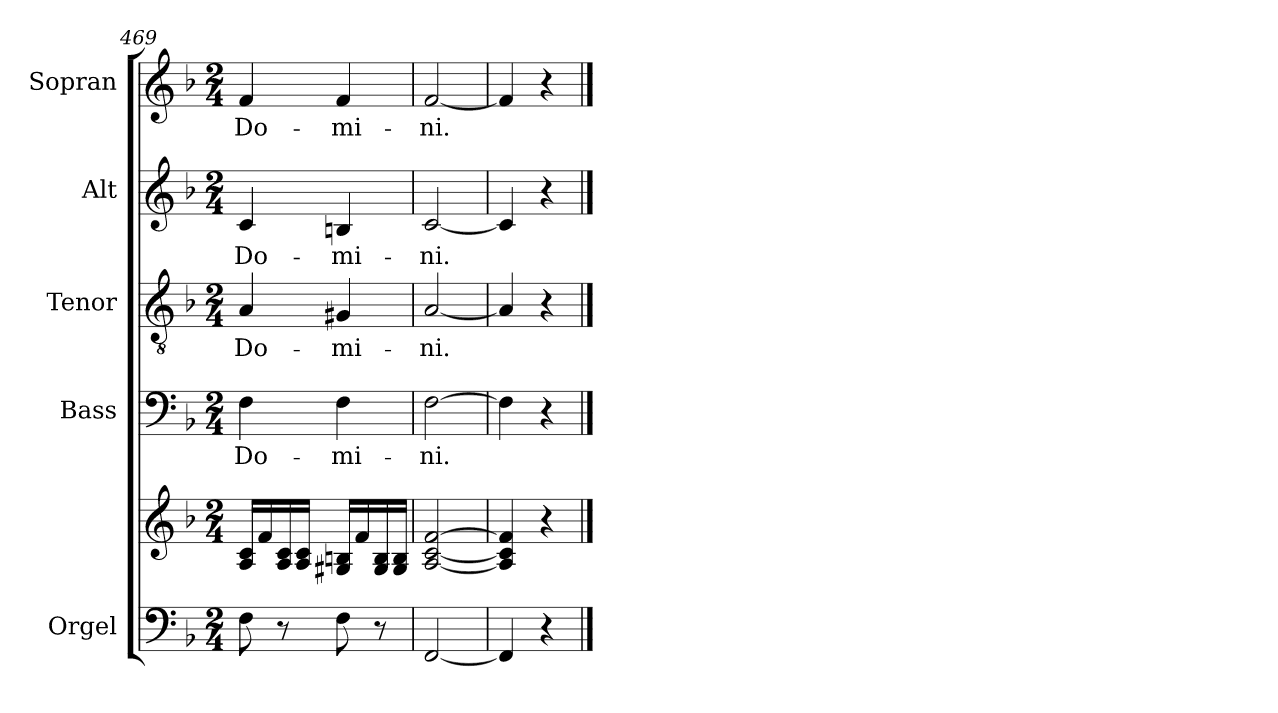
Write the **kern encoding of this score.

**kern	**kern	**kern	**text	**kern	**text	**kern	**text	**kern	**text
*part5	*part5	*part4	*part4	*part3	*part3	*part2	*part2	*part1	*part1
*staff6	*staff5	*staff4	*staff4	*staff3	*staff3	*staff2	*staff2	*staff1	*staff1
*I"Orgel	*	*I"Bass	*	*I"Tenor	*	*I"Alt	*	*I"Sopran	*
*I'Org.	*	*I'B.	*	*I'T.	*	*I'A.	*	*I'S.	*
*clefF4	*clefG2	*clefF4	*	*clefGv2	*	*clefG2	*	*clefG2	*
*k[b-]	*k[b-]	*k[b-]	*	*k[b-]	*	*k[b-]	*	*k[b-]	*
*F:	*F:	*F:	*	*F:	*	*F:	*	*F:	*
*M2/4	*M2/4	*M2/4	*	*M2/4	*	*M2/4	*	*M2/4	*
=469	=469	=469	=469	=469	=469	=469	=469	=469	=469
!	!	!	!LO:LY:b	!	!LO:LY:b	!	!LO:LY:b	!	!LO:LY:b
8F\	16A/ 16c/LL	4F\	Do-	4A/	Do-	4c/	Do-	4f/	Do-
.	16f/	.	.	.	.	.	.	.	.
8r	16A/ 16c/	.	.	.	.	.	.	.	.
.	16A/ 16c/JJ	.	.	.	.	.	.	.	.
!	!	!	!LO:LY:b	!	!LO:LY:b	!	!LO:LY:b	!	!LO:LY:b
8F\	16G#X/ 16Bn/LL	4F\	-mi-	4G#X/	-mi-	4Bn/	-mi-	4f/	-mi-
.	16f/	.	.	.	.	.	.	.	.
8r	16G#/ 16B/	.	.	.	.	.	.	.	.
.	16G#/ 16B/JJ	.	.	.	.	.	.	.	.
=470	=470	=470	=470	=470	=470	=470	=470	=470	=470
!	!	!	!LO:LY:b	!	!LO:LY:b	!	!LO:LY:b	!	!LO:LY:b
[2FF/	[2A/ [2c/ [2f/	[2F\	-ni.	[2A/	-ni.	[2c/	-ni.	[2f/	-ni.
=471	=471	=471	=471	=471	=471	=471	=471	=471	=471
4FF/]	4A/] 4c/] 4f/]	4F\]	.	4A/]	.	4c/]	.	4f/]	.
4r	4r	4r	.	4r	.	4r	.	4r	.
==	==	==	==	==	==	==	==	==	==
*-	*-	*-	*-	*-	*-	*-	*-	*-	*-
